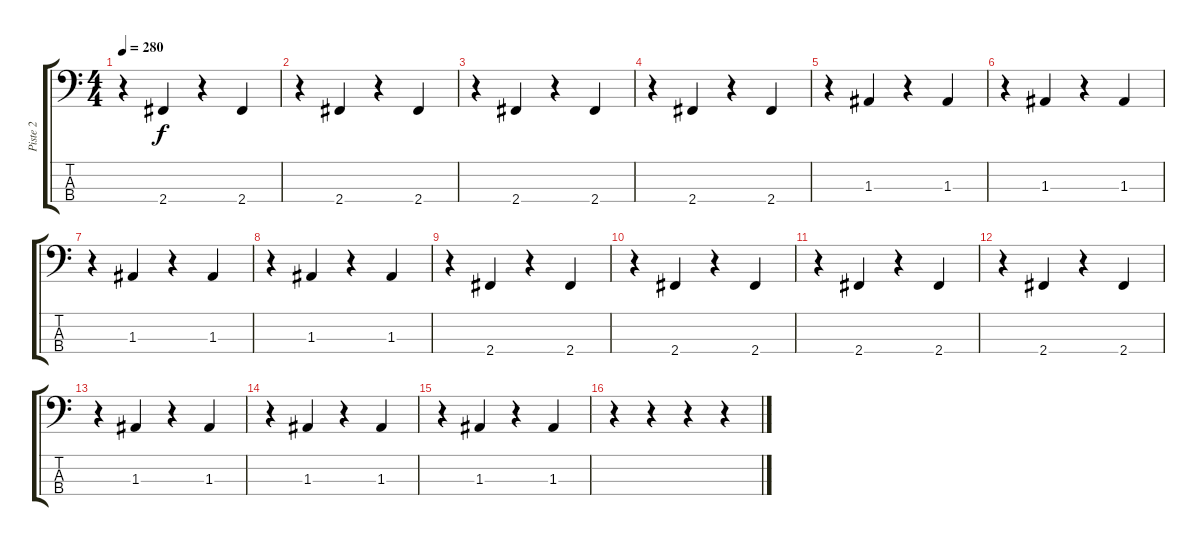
\track ("Piste 2" "Piste 2") {instrument slapbass2}
\staff {score tabs}
\tuning (G2 D2 A1 E1) {hide}
\ts (4 4)
\tempo 280
\clef f4
\ks c
r.4{dy f volume 13 instrument electricbassfinger} 2.4.4 r.4 2.4.4 |
r.4 2.4.4 r.4 2.4.4 |
r.4 2.4.4 r.4 2.4.4 |
r.4 2.4.4 r.4 2.4.4 |
r.4 1.3.4 r.4 1.3.4 |
r.4 1.3.4 r.4 1.3.4 |
r.4 1.3.4 r.4 1.3.4 |
r.4 1.3.4 r.4 1.3.4 |
r.4{volume 13 instrument electricbassfinger} 2.4.4 r.4 2.4.4 |
r.4 2.4.4 r.4 2.4.4 |
r.4 2.4.4 r.4 2.4.4 |
r.4 2.4.4 r.4 2.4.4 |
r.4 1.3.4 r.4 1.3.4 |
r.4 1.3.4 r.4 1.3.4 |
r.4 1.3.4 r.4 1.3.4 |
r.4 r.4 r.4 r.4
